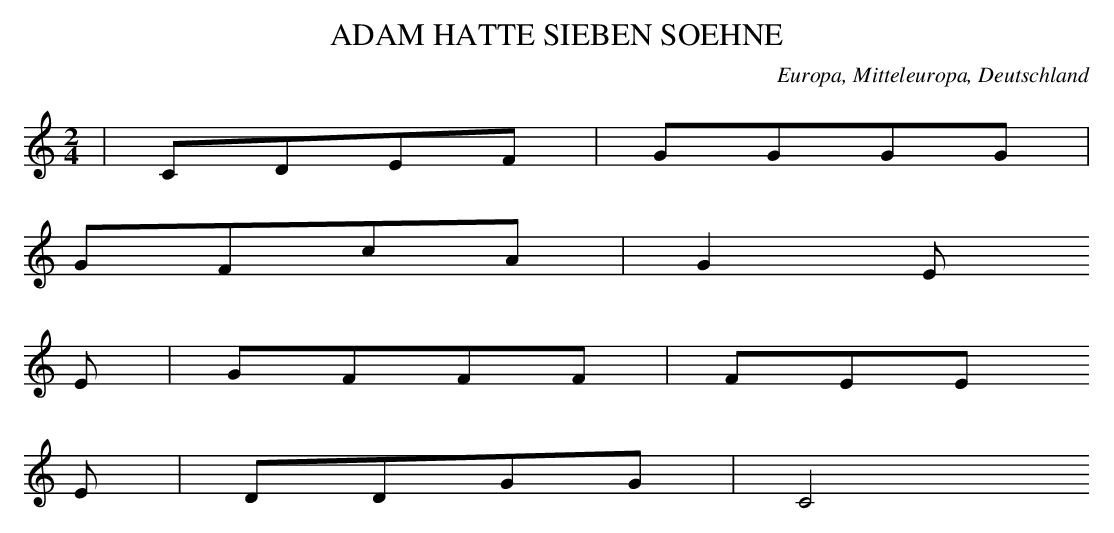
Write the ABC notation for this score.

X:1
T: ADAM HATTE SIEBEN SOEHNE
O: Europa, Mitteleuropa, Deutschland
M: 2/4
L: 1/8
K: C
 | CDEF | GGGG |
GFcA | G2E
E | GFFF | FEE
E | DDGG | C4
